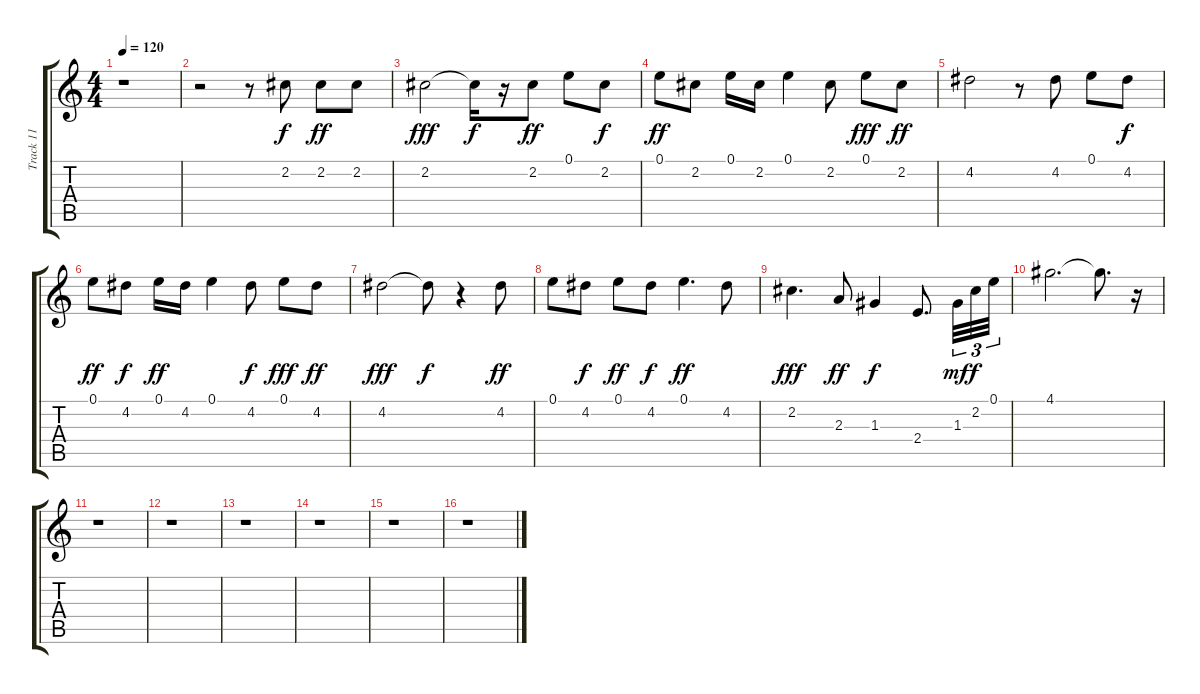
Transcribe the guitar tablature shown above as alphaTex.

\track ("Track 11" "Track 11") {instrument electricguitarclean}
\staff {score tabs}
\tuning (E4 B3 G3 D3 A2 E2) {hide}
\ts (4 4)
\tempo 120
\clef g2
\ks c
r.1{dy f} |
r.2 r.8 2.2.8 2.2.8{dy ff} 2.2.8 |
2.2.2{dy fff} 2.2{t}.16{dy f} r.16 2.2.8{dy ff} 0.1.8 2.2.8{dy f} |
0.1.8{dy ff} 2.2.8 0.1.16 2.2.16 0.1.4 2.2.8 0.1.8{dy fff} 2.2.8{dy ff} |
4.2.2 r.8 4.2.8 0.1.8 4.2.8{dy f} |
0.1.8{dy ff} 4.2.8{dy f} 0.1.16{dy ff} 4.2.16 0.1.4 4.2.8{dy f} 0.1.8{dy fff} 4.2.8{dy ff} |
4.2.2{dy fff} 4.2{t}.8{dy f} r.4 4.2.8{dy ff} |
0.1.8 4.2.8{dy f} 0.1.8{dy ff} 4.2.8{dy f} 0.1.4{d dy ff} 4.2.8 |
2.2.4{d dy fff} 2.3.8{dy ff} 1.3.4{dy f} 2.4.8{d} 1.3.32{tu (3 2) dy mf} 2.2.32{tu (3 2) dy f} 0.1.32{tu (3 2)} |
4.1.2{d} 4.1{t}.8{d} r.16 |
r.1 |
r.1 |
r.1 |
r.1 |
r.1 |
r.1
